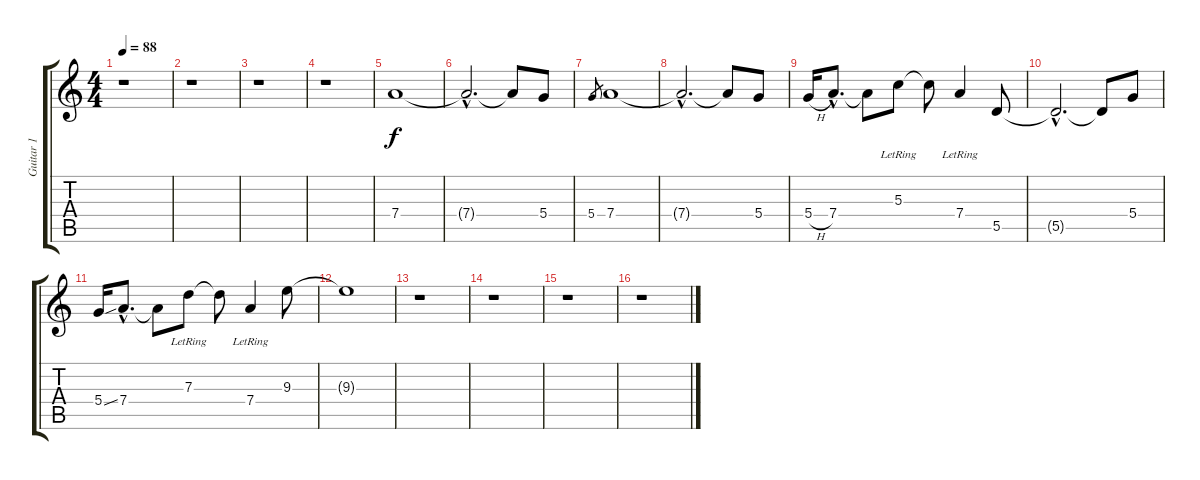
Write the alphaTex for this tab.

\track ("Guitar 1" "Guitar 1") {instrument distortionguitar}
\staff {score tabs}
\tuning (E4 B3 G3 D3 A2 D2) {hide}
\ts (4 4)
\tempo 88
\clef g2
\ks c
r.1{dy f instrument distortionguitar} |
r.1 |
r.1 |
r.1 |
7.4.1 |
7.4{hac t}.2{d} 7.4{t}.8 5.4.8 |
5.4.8{gr} 7.4.1 |
7.4{hac t}.2{d} 7.4{t}.8 5.4.8 |
5.4{h}.16 7.4{hac}.8{d} 7.4{t}.8 5.3{lr}.8 5.3{t}.8 7.4{lr}.4 5.5.8 |
5.5{hac t}.2{d} 5.5{t}.8 5.4.8 |
5.4{ss}.16 7.4{hac}.8{d} 7.4{t}.8 7.3{lr}.8 7.3{t}.8 7.4{lr}.4 9.3.8 |
9.3{t}.1 |
r.1 |
r.1 |
r.1 |
r.1
